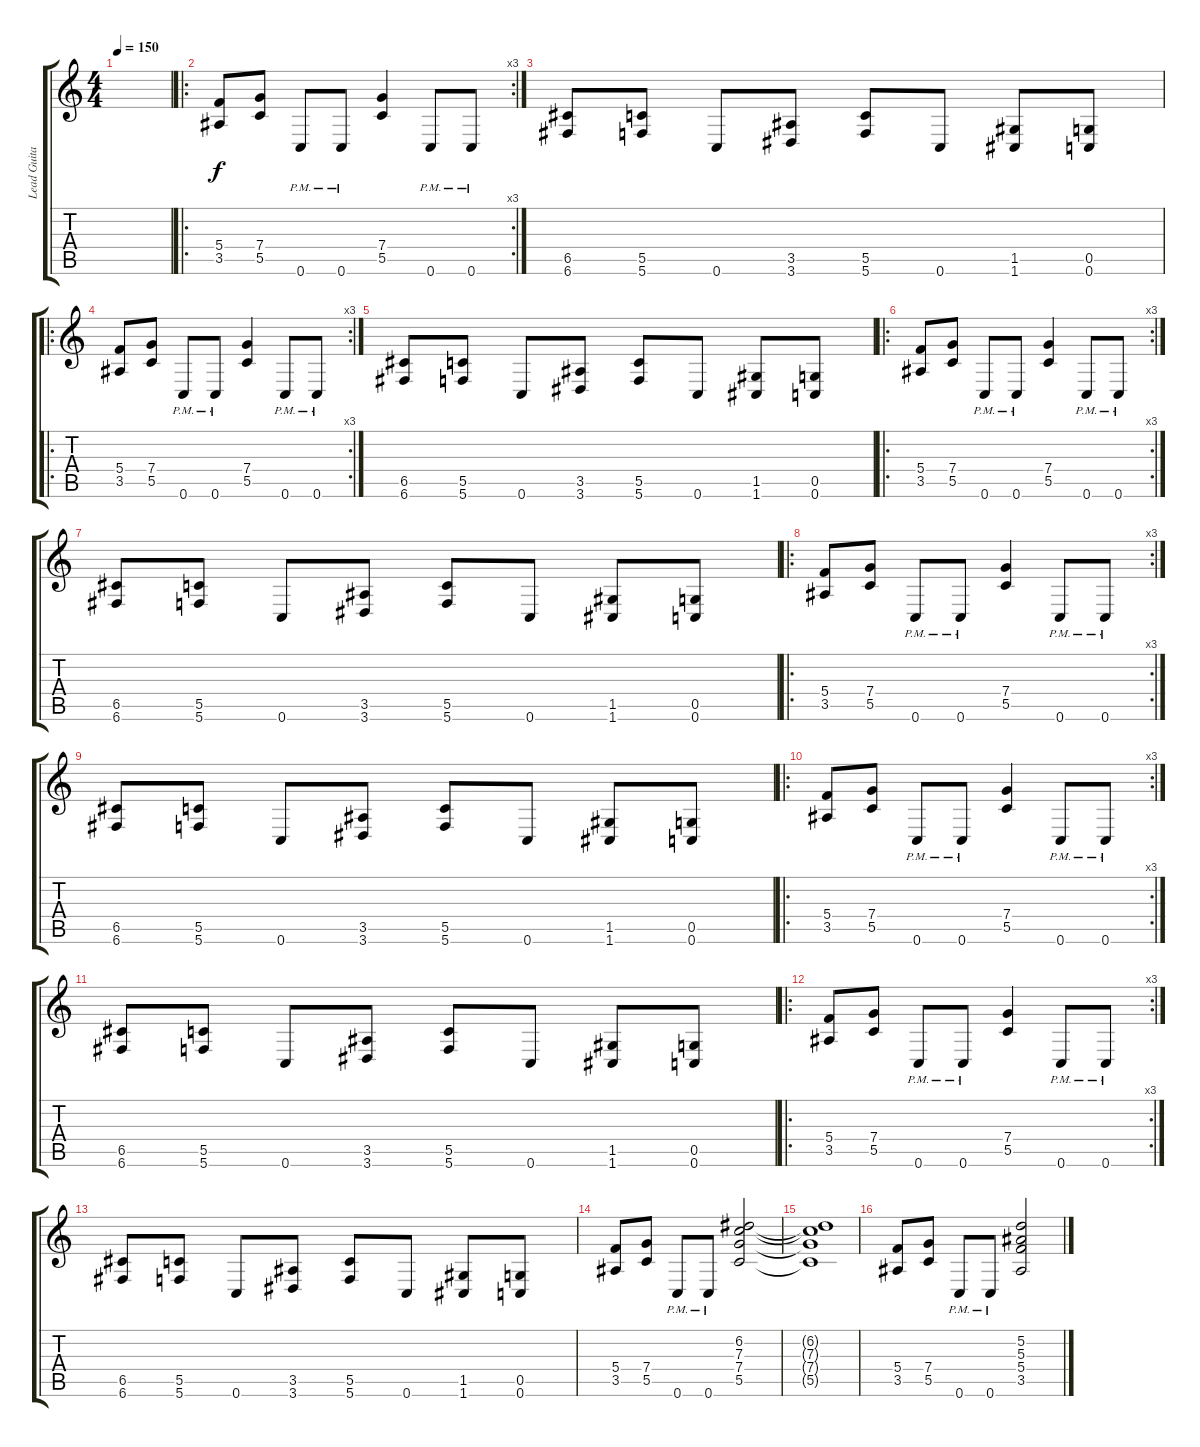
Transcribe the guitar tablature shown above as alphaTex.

\track ("Lead Guitar" "Lead Guita") {instrument distortionguitar}
\staff {score tabs}
\tuning (D4 A3 F3 C3 G2 C2) {hide}
\ts (4 4)
\tempo 150
\clef g2
\ks c
|
\ro
\rc 3
(5.4 3.5).8 (7.4 5.5).8 0.6{pm}.8 0.6{pm}.8 (7.4 5.5).4 0.6{pm}.8 0.6{pm}.8 |
(6.5 6.6).8 (5.5 5.6).8 0.6.8 (3.5 3.6).8 (5.5 5.6).8 0.6.8 (1.5 1.6).8 (0.5 0.6).8 |
\ro
\rc 3
(5.4 3.5).8 (7.4 5.5).8 0.6{pm}.8 0.6{pm}.8 (7.4 5.5).4 0.6{pm}.8 0.6{pm}.8 |
(6.5 6.6).8 (5.5 5.6).8 0.6.8 (3.5 3.6).8 (5.5 5.6).8 0.6.8 (1.5 1.6).8 (0.5 0.6).8 |
\ro
\rc 3
(5.4 3.5).8 (7.4 5.5).8 0.6{pm}.8 0.6{pm}.8 (7.4 5.5).4 0.6{pm}.8 0.6{pm}.8 |
(6.5 6.6).8 (5.5 5.6).8 0.6.8 (3.5 3.6).8 (5.5 5.6).8 0.6.8 (1.5 1.6).8 (0.5 0.6).8 |
\ro
\rc 3
(5.4 3.5).8 (7.4 5.5).8 0.6{pm}.8 0.6{pm}.8 (7.4 5.5).4 0.6{pm}.8 0.6{pm}.8 |
(6.5 6.6).8 (5.5 5.6).8 0.6.8 (3.5 3.6).8 (5.5 5.6).8 0.6.8 (1.5 1.6).8 (0.5 0.6).8 |
\ro
\rc 3
(5.4 3.5).8 (7.4 5.5).8 0.6{pm}.8 0.6{pm}.8 (7.4 5.5).4 0.6{pm}.8 0.6{pm}.8 |
(6.5 6.6).8 (5.5 5.6).8 0.6.8 (3.5 3.6).8 (5.5 5.6).8 0.6.8 (1.5 1.6).8 (0.5 0.6).8 |
\ro
\rc 3
(5.4 3.5).8 (7.4 5.5).8 0.6{pm}.8 0.6{pm}.8 (7.4 5.5).4 0.6{pm}.8 0.6{pm}.8 |
(6.5 6.6).8 (5.5 5.6).8 0.6.8 (3.5 3.6).8 (5.5 5.6).8 0.6.8 (1.5 1.6).8 (0.5 0.6).8 |
(5.4 3.5).8 (7.4 5.5).8 0.6{pm}.8 0.6{pm}.8 (6.2 7.3 7.4 5.5).2 |
(6.2{t} 7.3{t} 7.4{t} 5.5{t}).1 |
(5.4 3.5).8 (7.4 5.5).8 0.6{pm}.8 0.6{pm}.8 (5.2 5.3 5.4 3.5).2
